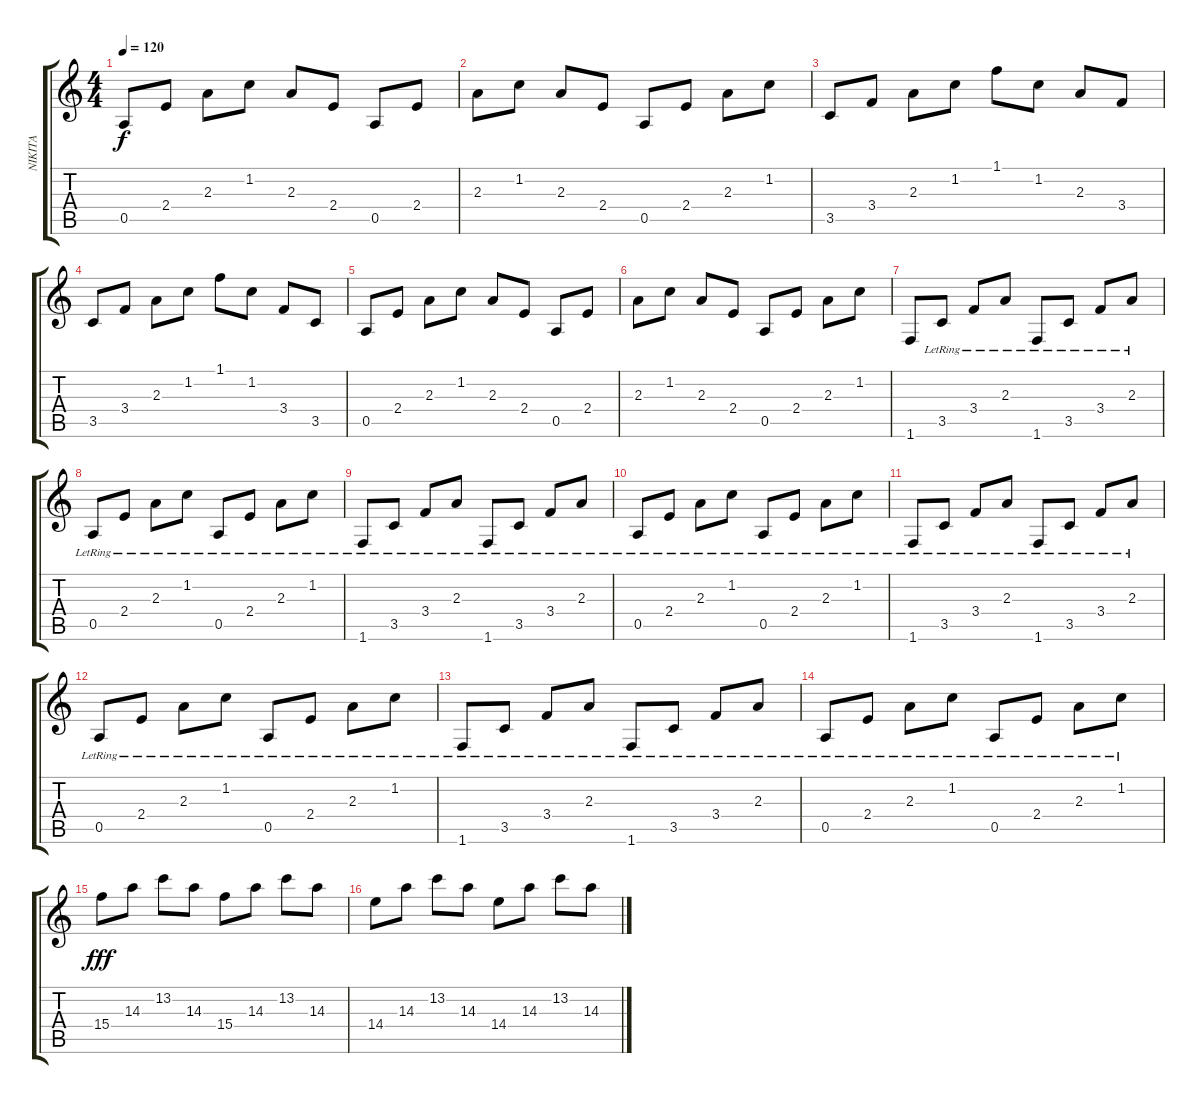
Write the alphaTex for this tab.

\track ("NIKITA" "NIKITA") {instrument electricguitarjazz}
\staff {score tabs}
\tuning (E4 B3 G3 D3 A2 E2) {hide}
\ts (4 4)
\tempo 120
\clef g2
\ks c
0.5.8{dy f} 2.4.8 2.3.8 1.2.8 2.3.8 2.4.8 0.5.8 2.4.8 |
2.3.8 1.2.8 2.3.8 2.4.8 0.5.8 2.4.8 2.3.8 1.2.8 |
3.5.8 3.4.8 2.3.8 1.2.8 1.1.8 1.2.8 2.3.8 3.4.8 |
3.5.8 3.4.8 2.3.8 1.2.8 1.1.8 1.2.8 3.4.8 3.5.8 |
0.5.8 2.4.8 2.3.8 1.2.8 2.3.8 2.4.8 0.5.8 2.4.8 |
2.3.8 1.2.8 2.3.8 2.4.8 0.5.8 2.4.8 2.3.8 1.2.8 |
1.6.8 3.5{lr}.8 3.4{lr}.8 2.3{lr}.8 1.6{lr}.8 3.5{lr}.8 3.4{lr}.8 2.3{lr}.8 |
0.5{lr}.8 2.4{lr}.8 2.3{lr}.8 1.2{lr}.8 0.5{lr}.8 2.4{lr}.8 2.3{lr}.8 1.2{lr}.8 |
1.6{lr}.8 3.5{lr}.8 3.4{lr}.8 2.3{lr}.8 1.6{lr}.8 3.5{lr}.8 3.4{lr}.8 2.3{lr}.8 |
0.5{lr}.8 2.4{lr}.8 2.3{lr}.8 1.2{lr}.8 0.5{lr}.8 2.4{lr}.8 2.3{lr}.8 1.2{lr}.8 |
1.6{lr}.8 3.5{lr}.8 3.4{lr}.8 2.3{lr}.8 1.6{lr}.8 3.5{lr}.8 3.4{lr}.8 2.3{lr}.8 |
0.5{lr}.8 2.4{lr}.8 2.3{lr}.8 1.2{lr}.8 0.5{lr}.8 2.4{lr}.8 2.3{lr}.8 1.2{lr}.8 |
1.6{lr}.8 3.5{lr}.8 3.4{lr}.8 2.3{lr}.8 1.6{lr}.8 3.5{lr}.8 3.4{lr}.8 2.3{lr}.8 |
0.5{lr}.8 2.4{lr}.8 2.3{lr}.8 1.2{lr}.8 0.5{lr}.8 2.4{lr}.8 2.3{lr}.8 1.2{lr}.8 |
15.4.8{dy fff instrument distortionguitar} 14.3.8 13.2.8 14.3.8 15.4.8 14.3.8 13.2.8 14.3.8 |
14.4.8 14.3.8 13.2.8 14.3.8 14.4.8 14.3.8 13.2.8 14.3.8
